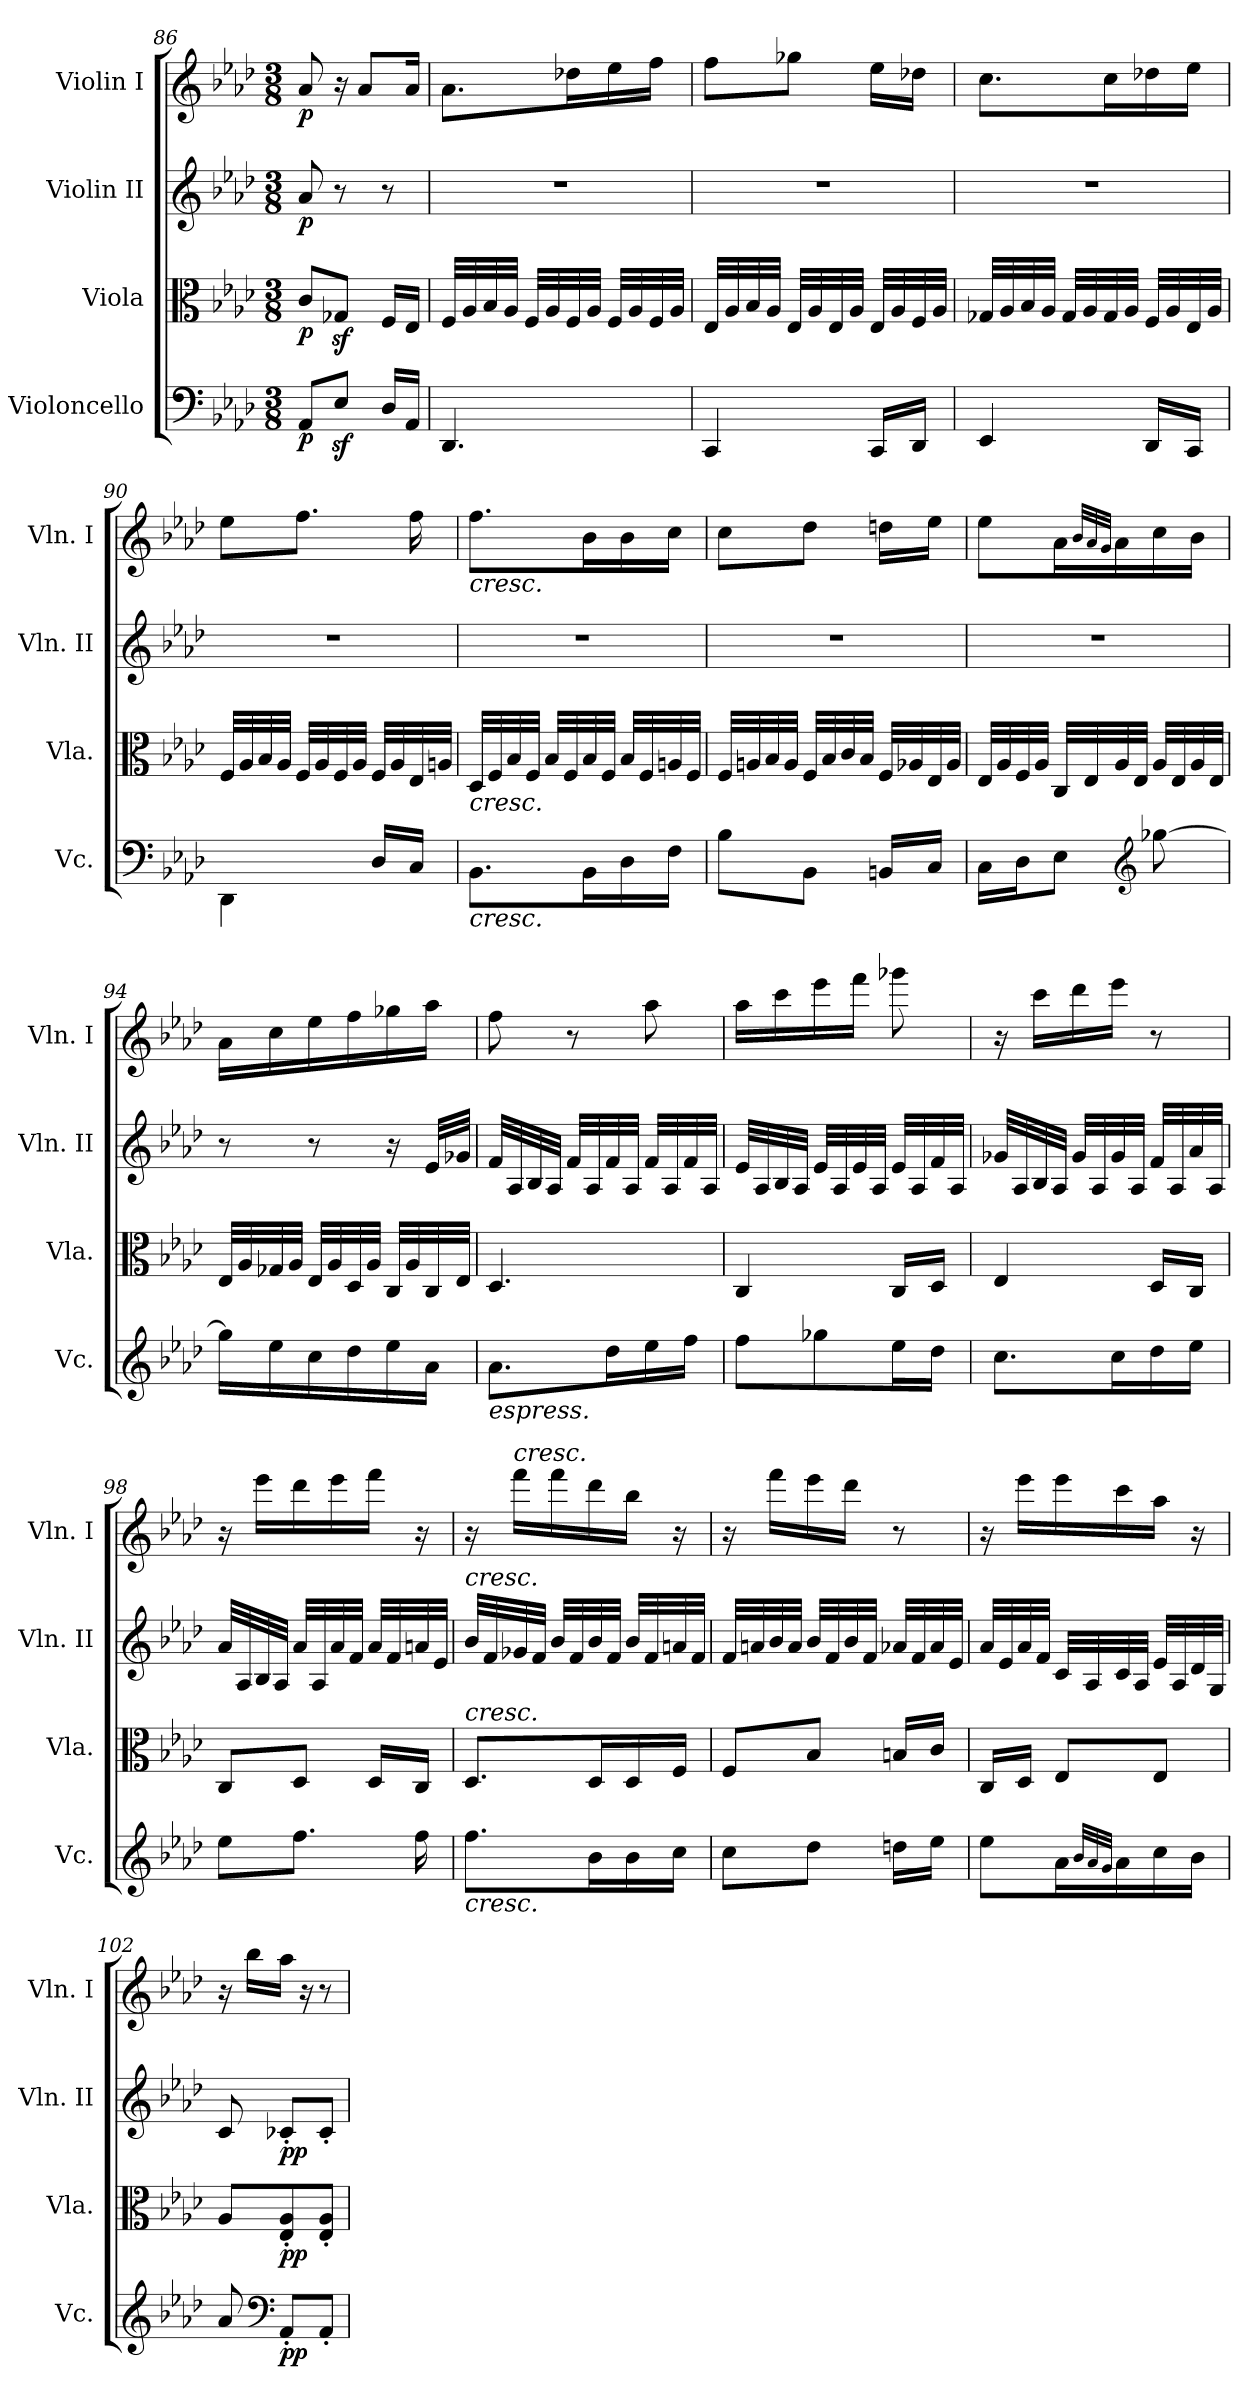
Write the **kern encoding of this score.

**kern	**dynam	**kern	**dynam	**kern	**dynam	**kern	**dynam
*part4	*part4	*part3	*part3	*part2	*part2	*part1	*part1
*staff4	*staff4	*staff3	*staff3	*staff2	*staff2	*staff1	*staff1
*I"Violoncello	*	*I"Viola	*	*I"Violin II	*	*I"Violin I	*
*I'Vc.	*	*I'Vla.	*	*I'Vln. II	*	*I'Vln. I	*
*clefF4	*	*clefC3	*	*clefG2	*	*clefG2	*
*k[b-e-a-d-]	*	*k[b-e-a-d-]	*	*k[b-e-a-d-]	*	*k[b-e-a-d-]	*
*A-:	*	*A-:	*	*A-:	*	*A-:	*
*M3/8	*	*M3/8	*	*M3/8	*	*M3/8	*
=86	=86	=86	=86	=86	=86	=86	=86
!	!LO:DY:b	!	!LO:DY:b	!	!LO:DY:b	!	!LO:DY:b
8AA-/L	p	8c/L	p	8a-/	p	8a-/	p
8E-z</J	.	8G-Xz</J	.	8r	.	16r	.
.	.	.	.	.	.	8a-/L	.
16D-/LL	.	16F/LL	.	8r	.	.	.
16AA-/JJ	.	16E-/JJ	.	.	.	16a-/Jk	.
=87	=87	=87	=87	=87	=87	=87	=87
4.DD-/	.	32F/LLL	.	4.r	.	8.a-\L	.
.	.	32A-/	.	.	.	.	.
.	.	32B-/	.	.	.	.	.
.	.	32A-/JJJ	.	.	.	.	.
.	.	32F/LLL	.	.	.	.	.
.	.	32A-/	.	.	.	.	.
.	.	32F/	.	.	.	16dd-X\L	.
.	.	32A-/JJJ	.	.	.	.	.
.	.	32F/LLL	.	.	.	16ee-\	.
.	.	32A-/	.	.	.	.	.
.	.	32F/	.	.	.	16ff\JJ	.
.	.	32A-/JJJ	.	.	.	.	.
=88	=88	=88	=88	=88	=88	=88	=88
4CC/	.	32E-/LLL	.	4.r	.	8ff\L	.
.	.	32A-/	.	.	.	.	.
.	.	32B-/	.	.	.	.	.
.	.	32A-/JJJ	.	.	.	.	.
.	.	32E-/LLL	.	.	.	8gg-X\J	.
.	.	32A-/	.	.	.	.	.
.	.	32E-/	.	.	.	.	.
.	.	32A-/JJJ	.	.	.	.	.
16CC/LL	.	32E-/LLL	.	.	.	16ee-\LL	.
.	.	32A-/	.	.	.	.	.
16DD-/JJ	.	32F/	.	.	.	16dd-X\JJ	.
.	.	32A-/JJJ	.	.	.	.	.
=89	=89	=89	=89	=89	=89	=89	=89
4EE-/	.	32G-X/LLL	.	4.r	.	8.cc\L	.
.	.	32A-/	.	.	.	.	.
.	.	32B-/	.	.	.	.	.
.	.	32A-/JJJ	.	.	.	.	.
.	.	32G-/LLL	.	.	.	.	.
.	.	32A-/	.	.	.	.	.
.	.	32G-/	.	.	.	16cc\L	.
.	.	32A-/JJJ	.	.	.	.	.
16DD-/LL	.	32F/LLL	.	.	.	16dd-X\	.
.	.	32A-/	.	.	.	.	.
16CC/JJ	.	32E-/	.	.	.	16ee-\JJ	.
.	.	32A-/JJJ	.	.	.	.	.
=90	=90	=90	=90	=90	=90	=90	=90
4DD-\	.	32F/LLL	.	4.r	.	8ee-\L	.
.	.	32A-/	.	.	.	.	.
.	.	32B-/	.	.	.	.	.
.	.	32A-/JJJ	.	.	.	.	.
.	.	32F/LLL	.	.	.	8.ff\J	.
.	.	32A-/	.	.	.	.	.
.	.	32F/	.	.	.	.	.
.	.	32A-/JJJ	.	.	.	.	.
16D-/LL	.	32F/LLL	.	.	.	.	.
.	.	32A-/	.	.	.	.	.
16C/JJ	.	32E-/	.	.	.	16ff\	.
.	.	32An/JJJ	.	.	.	.	.
=91	=91	=91	=91	=91	=91	=91	=91
!	!	!	!	!	!	!LO:TX:b:i:t=cresc.	!
!	!	!LO:TX:b:i:t=cresc.	!	!	!	!	!
!LO:TX:b:i:t=cresc.	!	!	!	!	!	!	!
8.BB-\L	.	32D-/LLL	.	4.r	.	8.ff\L	.
.	.	32F/	.	.	.	.	.
.	.	32B-/	.	.	.	.	.
.	.	32F/JJJ	.	.	.	.	.
.	.	32B-/LLL	.	.	.	.	.
.	.	32F/	.	.	.	.	.
16BB-\L	.	32B-/	.	.	.	16b-\L	.
.	.	32F/JJJ	.	.	.	.	.
16D-\	.	32B-/LLL	.	.	.	16b-\	.
.	.	32F/	.	.	.	.	.
16F\JJ	.	32An/	.	.	.	16cc\JJ	.
.	.	32F/JJJ	.	.	.	.	.
=92	=92	=92	=92	=92	=92	=92	=92
8B-\L	.	32F/LLL	.	4.r	.	8cc\L	.
.	.	32An/	.	.	.	.	.
.	.	32B-/	.	.	.	.	.
.	.	32A/JJJ	.	.	.	.	.
8BB-\J	.	32F/LLL	.	.	.	8dd-\J	.
.	.	32B-/	.	.	.	.	.
.	.	32c/	.	.	.	.	.
.	.	32B-/JJJ	.	.	.	.	.
16BBn/LL	.	32F/LLL	.	.	.	16ddn\LL	.
.	.	32A-X/	.	.	.	.	.
16C/JJ	.	32E-/	.	.	.	16ee-\JJ	.
.	.	32A-/JJJ	.	.	.	.	.
=93	=93	=93	=93	=93	=93	=93	=93
16C\LL	.	32E-/LLL	.	4.r	.	8ee-\L	.
.	.	32A-/	.	.	.	.	.
16D-\J	.	32F/	.	.	.	.	.
.	.	32A-/JJJ	.	.	.	.	.
8E-\J	.	32C/LLL	.	.	.	16a-\L	.
.	.	32E-/	.	.	.	.	.
*clefG2	*	*	*	*	*	*	*
.	.	.	.	.	.	32qb-/LLL	.
.	.	.	.	.	.	32qa-/	.
.	.	.	.	.	.	32qg/JJJ	.
.	.	32A-/	.	.	.	16a-\	.
.	.	32E-/JJJ	.	.	.	.	.
[8gg-X\	.	32A-/LLL	.	.	.	16cc\	.
.	.	32E-/	.	.	.	.	.
.	.	32A-/	.	.	.	16b-\JJ	.
.	.	32E-/JJJ	.	.	.	.	.
=94	=94	=94	=94	=94	=94	=94	=94
16gg-\LL]	.	32E-/LLL	.	8r	.	16a-\LL	.
.	.	32A-/	.	.	.	.	.
16ee-\	.	32G-X/	.	.	.	16cc\	.
.	.	32A-/JJJ	.	.	.	.	.
16cc\	.	32E-/LLL	.	8r	.	16ee-\	.
.	.	32A-/	.	.	.	.	.
16dd-\	.	32D-/	.	.	.	16ff\	.
.	.	32A-/JJJ	.	.	.	.	.
16ee-\	.	32C/LLL	.	16r	.	16gg-X\	.
.	.	32A-/	.	.	.	.	.
16a-\JJ	.	32C/	.	32e-/LLL	.	16aa-\JJ	.
.	.	32E-/JJJ	.	32g-X/JJJ	.	.	.
=95	=95	=95	=95	=95	=95	=95	=95
!LO:TX:b:i:t=espress.	!	!	!	!	!	!	!
8.a-\L	.	4.D-/	.	32f/LLL	.	8ff\	.
.	.	.	.	32A-/	.	.	.
.	.	.	.	32B-/	.	.	.
.	.	.	.	32A-/JJJ	.	.	.
.	.	.	.	32f/LLL	.	8r	.
.	.	.	.	32A-/	.	.	.
16dd-\L	.	.	.	32f/	.	.	.
.	.	.	.	32A-/JJJ	.	.	.
16ee-\	.	.	.	32f/LLL	.	8aa-\	.
.	.	.	.	32A-/	.	.	.
16ff\JJ	.	.	.	32f/	.	.	.
.	.	.	.	32A-/JJJ	.	.	.
=96	=96	=96	=96	=96	=96	=96	=96
8ff\L	.	4C/	.	32e-/LLL	.	16aa-\LL	.
.	.	.	.	32A-/	.	.	.
.	.	.	.	32B-/	.	16ccc\	.
.	.	.	.	32A-/JJJ	.	.	.
8gg-X\	.	.	.	32e-/LLL	.	16eee-\	.
.	.	.	.	32A-/	.	.	.
.	.	.	.	32e-/	.	16fff\JJ	.
.	.	.	.	32A-/JJJ	.	.	.
16ee-\L	.	16C/LL	.	32e-/LLL	.	8ggg-X\	.
.	.	.	.	32A-/	.	.	.
16dd-\JJ	.	16D-/JJ	.	32f/	.	.	.
.	.	.	.	32A-/JJJ	.	.	.
=97	=97	=97	=97	=97	=97	=97	=97
8.cc\L	.	4E-/	.	32g-X/LLL	.	16r	.
.	.	.	.	32A-/	.	.	.
.	.	.	.	32B-/	.	16ccc\LL	.
.	.	.	.	32A-/JJJ	.	.	.
.	.	.	.	32g-/LLL	.	16ddd-\	.
.	.	.	.	32A-/	.	.	.
16cc\L	.	.	.	32g-/	.	16eee-\JJ	.
.	.	.	.	32A-/JJJ	.	.	.
16dd-\	.	16D-/LL	.	32f/LLL	.	8r	.
.	.	.	.	32A-/	.	.	.
16ee-\JJ	.	16C/JJ	.	32a-/	.	.	.
.	.	.	.	32A-/JJJ	.	.	.
=98	=98	=98	=98	=98	=98	=98	=98
8ee-\L	.	8C/L	.	32a-/LLL	.	16r	.
.	.	.	.	32A-/	.	.	.
.	.	.	.	32B-/	.	16eee-\LL	.
.	.	.	.	32A-/JJJ	.	.	.
8.ff\J	.	8D-/J	.	32a-/LLL	.	16ddd-\	.
.	.	.	.	32A-/	.	.	.
.	.	.	.	32a-/	.	16eee-\	.
.	.	.	.	32f/JJJ	.	.	.
.	.	16D-/LL	.	32a-/LLL	.	16fff\JJ	.
.	.	.	.	32f/	.	.	.
16ff\	.	16C/JJ	.	32an/	.	16r	.
.	.	.	.	32e-/JJJ	.	.	.
=99	=99	=99	=99	=99	=99	=99	=99
!	!	!	!	!LO:TX:a:i:t=cresc.	!	!	!
!	!	!LO:TX:a:i:t=cresc.	!	!	!	!	!
!LO:TX:b:i:t=cresc.	!	!	!	!	!	!	!
8.ff\L	.	8.D-/L	.	32b-/LLL	.	16r	.
.	.	.	.	32f/	.	.	.
!	!	!	!	!	!	!LO:TX:a:i:t=cresc.	!
.	.	.	.	32g-X/	.	16fff\LL	.
.	.	.	.	32f/JJJ	.	.	.
.	.	.	.	32b-/LLL	.	16fff\	.
.	.	.	.	32f/	.	.	.
16b-\L	.	16D-/L	.	32b-/	.	16ddd-\	.
.	.	.	.	32f/JJJ	.	.	.
16b-\	.	16D-/	.	32b-/LLL	.	16bb-\JJ	.
.	.	.	.	32f/	.	.	.
16cc\JJ	.	16F/JJ	.	32an/	.	16r	.
.	.	.	.	32f/JJJ	.	.	.
=100	=100	=100	=100	=100	=100	=100	=100
8cc\L	.	8F/L	.	32f/LLL	.	16r	.
.	.	.	.	32an/	.	.	.
.	.	.	.	32b-/	.	16fff\LL	.
.	.	.	.	32a/JJJ	.	.	.
8dd-\J	.	8B-/J	.	32b-/LLL	.	16eee-\	.
.	.	.	.	32f/	.	.	.
.	.	.	.	32b-/	.	16ddd-\JJ	.
.	.	.	.	32f/JJJ	.	.	.
16ddn\LL	.	16Bn/LL	.	32a-X/LLL	.	8r	.
.	.	.	.	32f/	.	.	.
16ee-\JJ	.	16c/JJ	.	32a-/	.	.	.
.	.	.	.	32e-/JJJ	.	.	.
=101	=101	=101	=101	=101	=101	=101	=101
8ee-\L	.	16C/LL	.	32a-/LLL	.	16r	.
.	.	.	.	32e-/	.	.	.
.	.	16D-/JJ	.	32a-/	.	16eee-\LL	.
.	.	.	.	32f/JJJ	.	.	.
16a-\L	.	8E-/L	.	32c/LLL	.	16eee-\	.
.	.	.	.	32A-/	.	.	.
32qb-/LLL	.	.	.	.	.	.	.
32qa-/	.	.	.	.	.	.	.
32qg/JJJ	.	.	.	.	.	.	.
16a-\	.	.	.	32c/	.	16ccc\	.
.	.	.	.	32A-/JJJ	.	.	.
16cc\	.	8E-/J	.	32e-/LLL	.	16aa-\JJ	.
.	.	.	.	32A-/	.	.	.
16b-\JJ	.	.	.	32d-/	.	16r	.
.	.	.	.	32G/JJJ	.	.	.
=102	=102	=102	=102	=102	=102	=102	=102
8a-/	.	8A-/L	.	8c/	.	16r	.
.	.	.	.	.	.	16bb-\LL	.
*clefF4	*	*	*	*	*	*	*
!	!LO:DY:b	!	!LO:DY:b	!	!LO:DY:b	!	!
8AA-'/L	pp	8E-/' 8A-/'	pp	8c-X'/L	pp	16aa-\JJ	.
.	.	.	.	.	.	16r	.
8AA-'/J	.	8E-/' 8A-/'J	.	8c-'/J	.	8r	.
=	=	=	=	=	=	=	=
*-	*-	*-	*-	*-	*-	*-	*-
